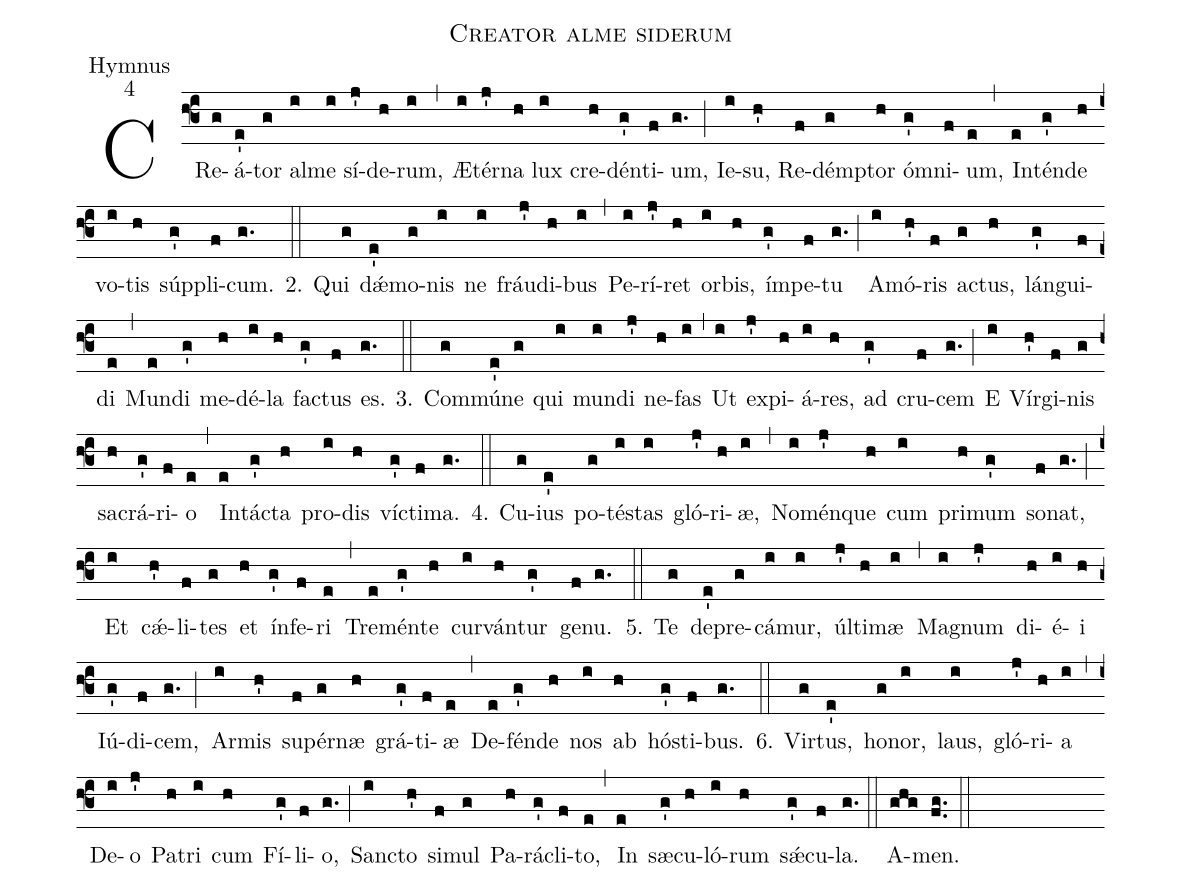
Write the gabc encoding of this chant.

name:Creator alme siderum;
office-part:Hymnus;
mode:4;
%%
(f3) CRe(g)á(e')tor(g) al(i)me(i) sí(j')de(h)rum,(i) (,)
Æ(i)tér(j')na(h) lux(i) cre(h)dén(g')ti(f)um,(g.) (;)
Ie(i)su,(h') Re(f)dém(g)ptor(h) ó(g')mni(f)um,(e) (,)
In(e)tén(g')de(h) vo(i)tis(h) súp(g')pli(f)cum.(g.) (::)

2. Qu{i}(g) d<sp>'æ</sp>(e')mo(g)nis(i) ne(i) fráu(j')di(h)bus(i) (,)
Pe(i)rí(j')ret(h) or(i)bis,(h) ím(g')pe(f)tu(g.) (;)
A(i)mó(h')ris(f) a(g)ctus,(h) lán(g')gui(f)di(e) (,)
Mun(e)di(g') me(h)dé(i)la(h) fa(g')ctus(f) es.(g.) (::)

3. C{o}m(g)mú(e')ne(g) qui(i) mun(i)di(j') ne(h)fas(i) (,)
Ut(i) ex(j')pi(h)á(i)res,(h) ad(g') cru(f)cem(g.) (;)
E(i) Vír(h')gi(f)nis(g) sa(h)crá(g')ri(f)o(e) (,)
In(e)tá(g')cta(h) pro(i)dis(h) ví(g')cti(f)ma.(g.) (::)

4. C{u}(g)ius(e') po(g)té(i)stas(i) gló(j')ri(h)æ,(i) (,)
No(i)mén(j')que(h) cum(i) pri(h)mum(g') so(f)nat,(g.) (;)
Et(i) c<sp>'æ</sp>(h')li(f)tes(g) et(h) ín(g')fe(f)ri(e) (,)
Tre(e)mén(g')te(h) cur(i)ván(h)tur(g') ge(f)nu.(g.) (::)

5. T{e}(g) de(e')pre(g)cá(i)mur,(i) úl(j')ti(h)mæ(i) (,)
Ma(i)gnum(j') di(h)é(i)i(h) Iú(g')di(f)cem,(g.) (;)
Ar(i)mis(h') su(f)pér(g)næ(h) grá(g')ti(f)æ(e) (,)
De(e)fén(g')de(h) nos(i) ab(h) hó(g')sti(f)bus.(g.) (::)

6. Vir(g)tus,(e') ho(g)nor,(i) laus,(i) gló(j')ri(h)a(i) (,)
De(i)o(j') Pa(h)tri(i) cum(h) Fí(g')li(f)o,(g.) (;)
San(i)cto(h') si(f)mul(g) Pa(h)rá(g')cli(f)to,(e) (,)
In(e) sæ(g')cu(h)ló(i)rum(h) s<sp>'æ</sp>(g')cu(f)la.(g.) (::)

A(ghg)men.(fg..) (::)
